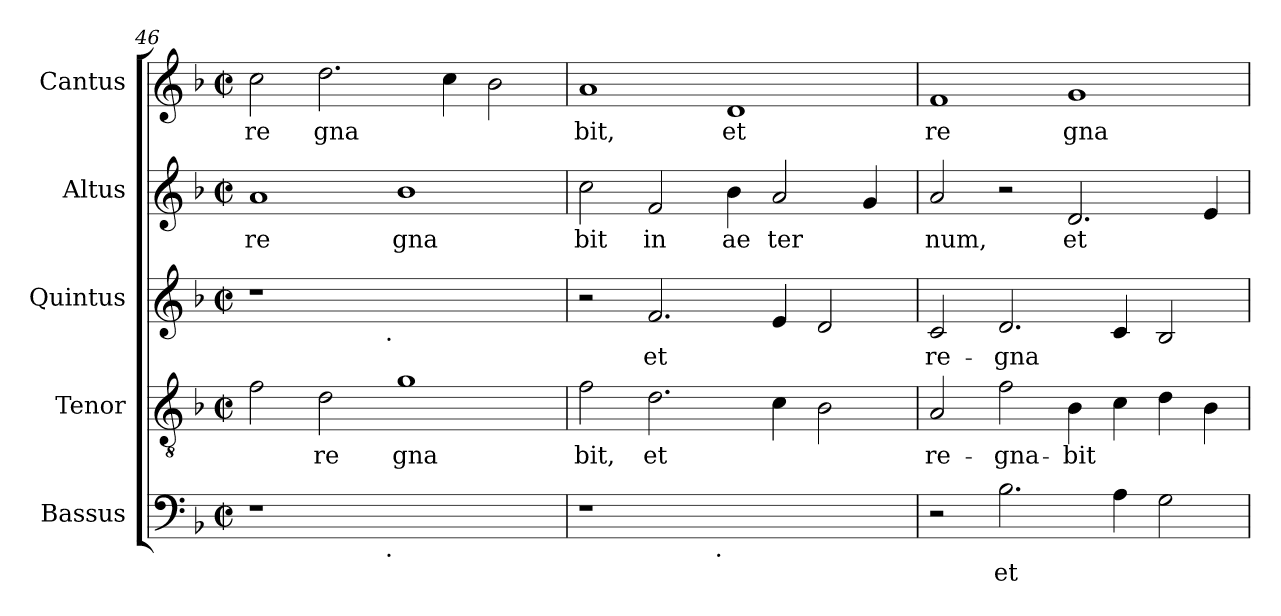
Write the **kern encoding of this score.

**kern	**text	**kern	**text	**kern	**text	**kern	**text	**kern	**text
*part5	*part5	*part4	*part4	*part3	*part3	*part2	*part2	*part1	*part1
*staff5	*staff5	*staff4	*staff4	*staff3	*staff3	*staff2	*staff2	*staff1	*staff1
*I"Bassus	*	*I"Tenor	*	*I"Quintus	*	*I"Altus	*	*I"Cantus	*
*clefF4	*	*clefGv2	*	*clefG2	*	*clefG2	*	*clefG2	*
*k[b-]	*	*k[b-]	*	*k[b-]	*	*k[b-]	*	*k[b-]	*
*F:	*	*F:	*	*F:	*	*F:	*	*F:	*
*M2/2	*	*M2/2	*	*M2/2	*	*M2/2	*	*M2/2	*
*met(c|)	*	*met(c|)	*	*met(c|)	*	*met(c|)	*	*met(c|)	*
=46	=46	=46	=46	=46	=46	=46	=46	=46	=46
!	!	!	!LO:LY:b:cj	!	!	!	!LO:LY:b	!	!LO:LY:b:cj
*^	*	*	*	*^	*	*	*	*	*
1r	2ryy	.	2f\	.	1r	2ryy	.	1a	re	2cc\	re
!	!	!	!	!LO:LY:b:cj	!	!	!	!	!	!	!LO:LY:b:cj
.	4...ryy	.	2d\	re	.	4...ryy	.	.	.	2.dd\	gna
!	!	!	!	!	!	!LO:TX:b:t=.	!	!	!	!	!
!	!LO:TX:b:t=.	!	!	!	!	!	!	!	!	!	!
.	1ryy	.	.	.	.	1ryy	.	.	.	.	.
!	!	!	!	!LO:LY:b:cj	!	!	!	!	!LO:LY:b	!	!
1ryy	.	.	1g	gna	1ryy	.	.	1b-	gna	.	.
!	!	!	!	!	!	!	!	!	!	!	!LO:LY:b:cj
.	.	.	.	.	.	.	.	.	.	4cc\	.
!	!	!	!	!	!	!	!	!	!	!	!LO:LY:b:cj
.	.	.	.	.	.	.	.	.	.	2b-\	.
.	32ryy	.	.	.	.	32ryy	.	.	.	.	.
=47	=47	=47	=47	=47	=47	=47	=47	=47	=47	=47	=47
!	!	!	!	!LO:LY:b:cj	!	!	!	!	!LO:LY:b	!	!LO:LY:b:cj
*	*	*	*	*	*v	*v	*	*	*	*	*
1r	2ryy	.	2f\	bit,	2r	.	2cc\	bit	1a	bit,
!	!	!	!	!LO:LY:b:cj	!	!LO:LY:b	!	!LO:LY:b	!	!
.	4...ryy	.	2.d\	et	2.f/	et	2f/	in	.	.
!	!LO:TX:b:t=.	!	!	!	!	!	!	!	!	!
.	1ryy	.	.	.	.	.	.	.	.	.
!	!	!	!	!	!	!	!	!LO:LY:b	!	!LO:LY:b:cj
1ryy	.	.	.	.	.	.	4b-\	ae	1d	et
!	!	!	!	!LO:LY:b:cj	!	!LO:LY:b	!	!LO:LY:b	!	!
.	.	.	4c\	.	4e/	.	2a/	ter	.	.
!	!	!	!	!LO:LY:b:cj	!	!LO:LY:b	!	!	!	!
.	.	.	2B-\	.	2d/	.	.	.	.	.
!	!	!	!	!	!	!	!	!LO:LY:b	!	!
.	.	.	.	.	.	.	4g/	.	.	.
.	32ryy	.	.	.	.	.	.	.	.	.
!!LO:PB:g=z
=48	=48	=48	=48	=48	=48	=48	=48	=48	=48	=48
!	!	!	!	!LO:LY:b:cj	!	!LO:LY:b	!	!LO:LY:b	!	!LO:LY:b:cj
*v	*v	*	*	*	*	*	*	*	*	*
2r	.	2A/	re-	2c/	re-	2a/	num,	1f	re
!	!LO:LY:b:cj	!	!LO:LY:b:cj	!	!LO:LY:b	!	!	!	!
2.B-\	et	2f\	-gna-	2.d/	-gna-	2r	.	.	.
!	!	!	!LO:LY:b:cj	!	!	!	!LO:LY:b	!	!LO:LY:b:cj
.	.	4B-\	-bit	.	.	2.d/	et	1g	gna
!	!LO:LY:b:cj	!	!LO:LY:b:cj	!	!LO:LY:b	!	!	!	!
4A\	.	4c\	.	4c/	--	.	.	.	.
!	!LO:LY:b:cj	!	!LO:LY:b:cj	!	!LO:LY:b	!	!	!	!
2G\	.	4d\	.	2B-/	--	.	.	.	.
!	!	!	!LO:LY:b:cj	!	!	!	!LO:LY:b	!	!
.	.	4B-\	.	.	.	4e/	.	.	.
=	=	=	=	=	=	=	=	=	=
*-	*-	*-	*-	*-	*-	*-	*-	*-	*-
